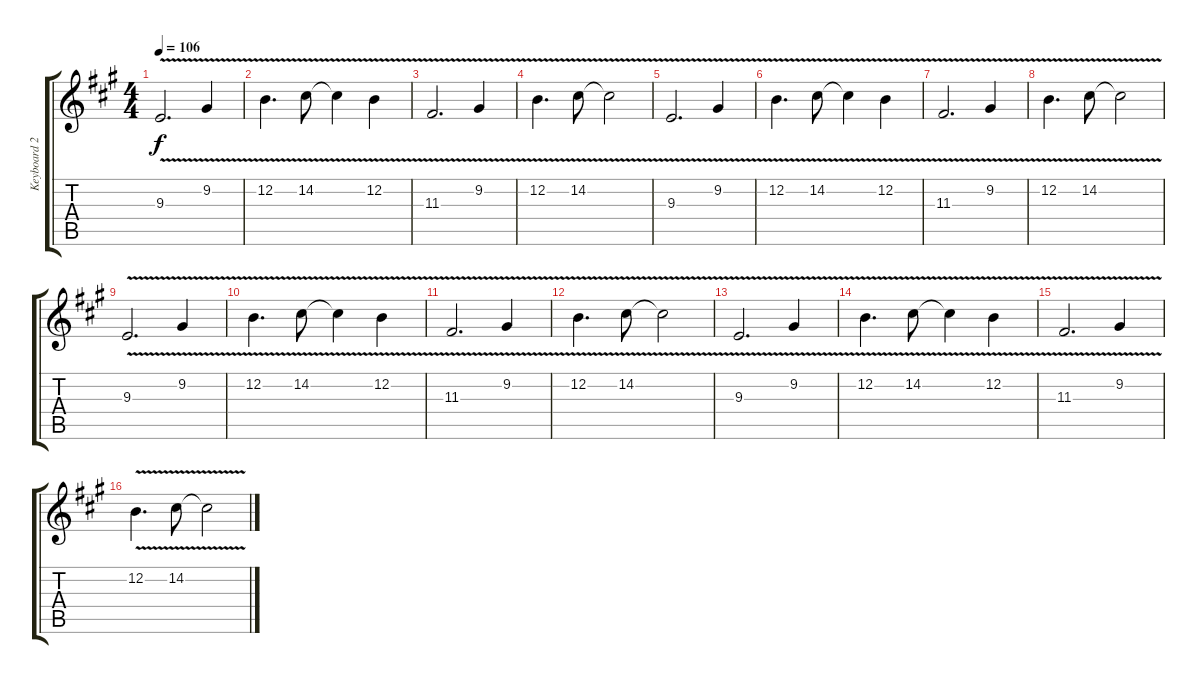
\track ("Keyboard 2" "Keyboard 2") {instrument stringensemble1}
\staff {score tabs}
\tuning (E4 B3 G3 D3 A2 E2) {hide}
\ts (4 4)
\tempo 106
\clef g2
\ks f#minor
9.3{v}.2{d dy f} 9.2{v}.4 |
12.2{v}.4{d} 14.2{v}.8 14.2{t}.4 12.2{v}.4 |
11.3{v}.2{d} 9.2{v}.4 |
12.2{v}.4{d} 14.2{v}.8 14.2{t}.2 |
9.3{v}.2{d} 9.2{v}.4 |
12.2{v}.4{d} 14.2{v}.8 14.2{t}.4 12.2{v}.4 |
11.3{v}.2{d} 9.2{v}.4 |
12.2{v}.4{d} 14.2{v}.8 14.2{t}.2 |
9.3{v}.2{d} 9.2{v}.4 |
12.2{v}.4{d} 14.2{v}.8 14.2{t}.4 12.2{v}.4 |
11.3{v}.2{d} 9.2{v}.4 |
12.2{v}.4{d} 14.2{v}.8 14.2{t}.2 |
9.3{v}.2{d} 9.2{v}.4 |
12.2{v}.4{d} 14.2{v}.8 14.2{t}.4 12.2{v}.4 |
11.3{v}.2{d} 9.2{v}.4 |
12.2{v}.4{d} 14.2{v}.8 14.2{t}.2
